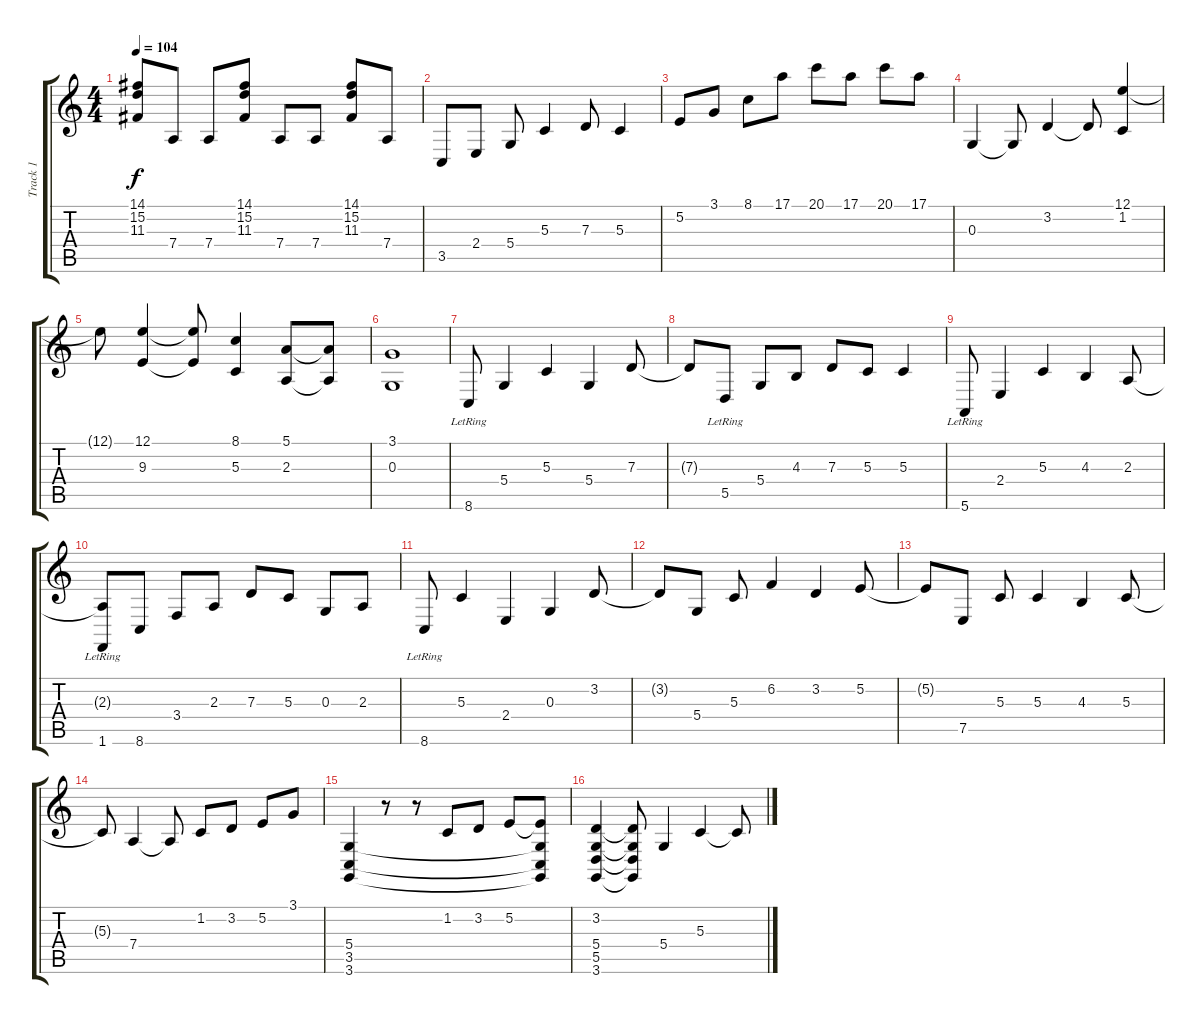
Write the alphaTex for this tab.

\track ("Track 1" "Track 1") {instrument acousticgrandpiano}
\staff {score tabs}
\tuning (E4 B3 G3 D3 A2 E2) {hide}
\ts (4 4)
\tempo 104
\clef g2
\ks c
(14.1 15.2 11.3).8{dy f} 7.4.8 7.4.8 (14.1 15.2 11.3).8 7.4.8 7.4.8 (14.1 15.2 11.3).8 7.4.8 |
3.5.8 2.4.8 5.4.8 5.3.4 7.3.8 5.3.4 |
5.2.8 3.1.8 8.1.8 17.1.8 20.1.8 17.1.8 20.1.8 17.1.8 |
0.3.4 0.3{t}.8 3.2.4 3.2{t}.8 (12.1 1.2).4 |
12.1{t}.8 (12.1 9.3).4 (12.1{t} 9.3{t}).8 (8.1 5.3).4 (5.1 2.3).8 (5.1{t} 2.3{t}).8 |
(3.1 0.3).1 |
8.6{lr}.8 5.4.4 5.3.4 5.4.4 7.3.8 |
7.3{t}.8 5.5{lr}.8 5.4.8 4.3.8 7.3.8 5.3.8 5.3.4 |
5.6{lr}.8 2.4.4 5.3.4 4.3.4 2.3.8 |
(2.3{t} 1.6{lr}).8 8.6.8 3.4.8 2.3.8 7.3.8 5.3.8 0.3.8 2.3.8 |
8.6{lr}.8 5.3.4 2.4.4 0.3.4 3.2.8 |
3.2{t}.8 5.4.8 5.3.8 6.2.4 3.2.4 5.2.8 |
5.2{t}.8 7.5.8 5.3.8 5.3.4 4.3.4 5.3.8 |
5.3{t}.8 7.4.4 7.4{t}.8 1.2.8 3.2.8 5.2.8 3.1.8 |
(5.4 3.5 3.6).4 r.8 r.8 1.2.8 3.2.8 5.2.8 (5.2{t} 5.4{t} 3.5{t} 3.6{t}).8 |
(3.2 5.4 5.5 3.6).4 (3.2{t} 5.4{t} 5.5{t} 3.6{t}).8 5.4.4 5.3.4 5.3{t}.8
